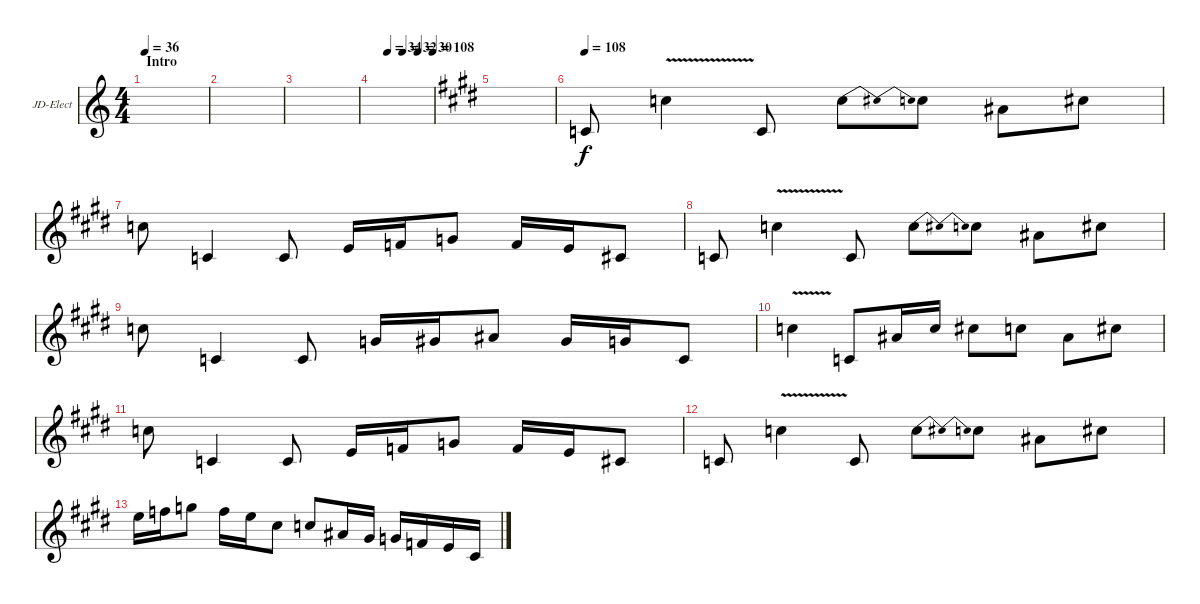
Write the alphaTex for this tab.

\defaultSystemsLayout 4
\bracketExtendMode groupsimilarinstruments
\firstSystemTrackNameOrientation horizontal
\otherSystemsTrackNameOrientation horizontal
\track ("Jordan Rudess Elec.Gtr" "JD-Elect") {instrument lead5charang}
\staff {score}
\tuning (C4 G3 Eb3 Bb2 F2 C2)
\displaytranspose 12
\ts (4 4)
\section ("" "Intro")
\tempo 36
\clef g2
\ks c
|
|
|
\tempo (34 0.25)
\tempo (32 0.5)
\tempo (30 0.75)
\tempo (108 1)
|
\ks e
|
\tempo 108
12.6.8 19.5{v}.4 12.6.8 19.5{be (bendrelease 0 0 24.599999999999998 2 37.199999999999996 2 59.4 0)}.8 19.5.8 17.5.8 20.5.8 |
19.5.8 12.6.4 12.6.8 16.6.16 17.6.16 19.6.8 17.6.16 16.6.16 13.6.8 |
12.6.8 19.5{v}.4 12.6.8 19.5{be (bendrelease 0 0 30.599999999999998 2 30.599999999999998 2 59.4 0)}.8 19.5.8 17.5.8 20.5.8 |
19.5.8 12.6.4 12.6.8 14.5.16 15.5.16 17.5.8 15.5.16 14.5.16 12.6.8 |
19.5{v}.4 12.6.8 17.5.16 19.5.16 20.5.8 19.5.8 17.5.8 20.5.8 |
19.5.8 12.6.4 12.6.8 16.6.16 17.6.16 19.6.8 17.6.16 16.6.16 13.6.8 |
12.6.8 19.5{v}.4 12.6.8 19.5{be (bendrelease 0 0 30.599999999999998 2 30.599999999999998 2 59.4 0)}.8 19.5.8 17.5.8 20.5.8 |
18.4.16 19.4.16 21.4.8 19.4.16 18.4.16 20.5.8 14.4.8 17.5.16 15.5.16 14.5.16 17.6.16 16.6.16 13.6.16
